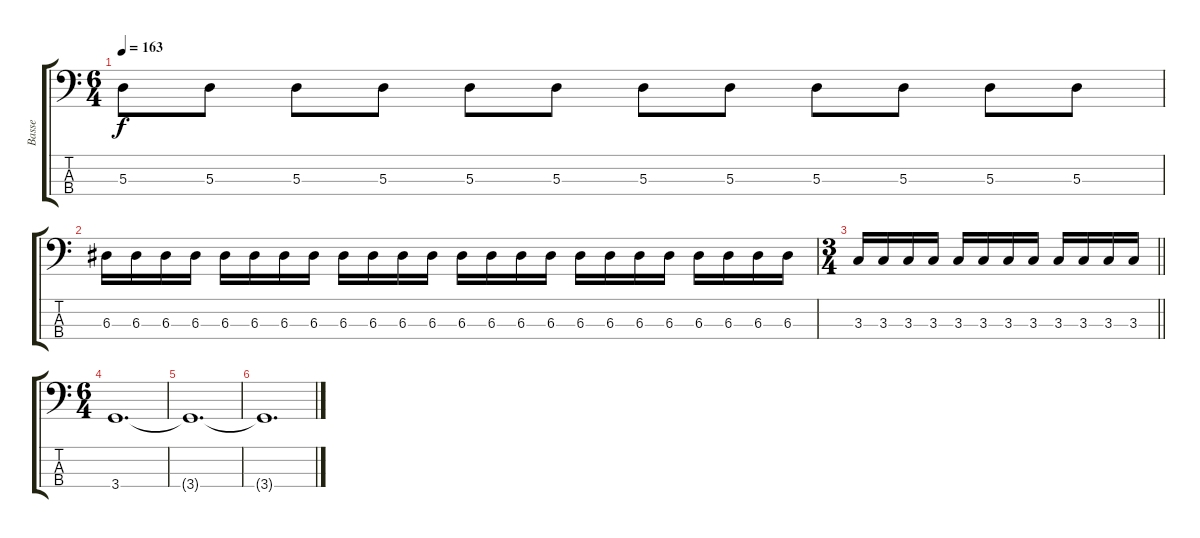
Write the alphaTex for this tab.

\track ("Basse" "Basse") {instrument electricbassfinger}
\staff {score tabs}
\tuning (G2 D2 A1 E1) {hide}
\ts (6 4)
\tempo 163
\clef f4
\ks c
5.3.8{dy f} 5.3.8 5.3.8 5.3.8 5.3.8 5.3.8 5.3.8 5.3.8 5.3.8 5.3.8 5.3.8 5.3.8 |
6.3.16 6.3.16 6.3.16 6.3.16 6.3.16 6.3.16 6.3.16 6.3.16 6.3.16 6.3.16 6.3.16 6.3.16 6.3.16 6.3.16 6.3.16 6.3.16 6.3.16 6.3.16 6.3.16 6.3.16 6.3.16 6.3.16 6.3.16 6.3.16 |
\ts (3 4)
\barLineRight lightlight
3.3.16 3.3.16 3.3.16 3.3.16 3.3.16 3.3.16 3.3.16 3.3.16 3.3.16 3.3.16 3.3.16 3.3.16 |
\ts (6 4)
3.4.1{d} |
3.4{t}.1{d} |
3.4{t}.1{d}
